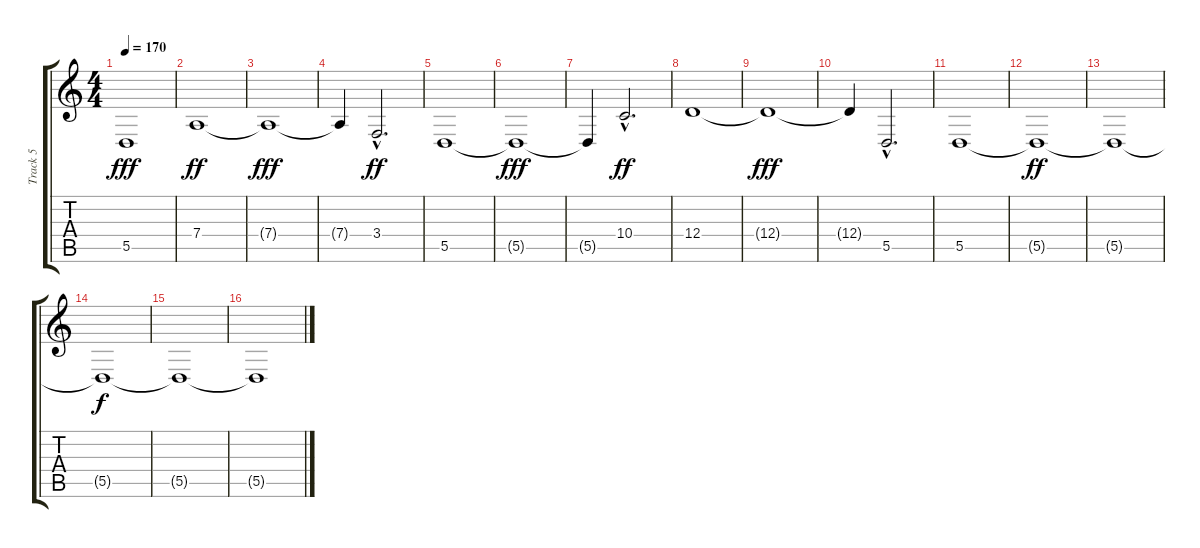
\track ("Track 5" "Track 5") {instrument cello}
\staff {score tabs}
\tuning (E4 B3 G3 D3 A2 E2) {hide}
\ts (4 4)
\tempo 170
\clef g2
\ks c
5.5{t}.1{dy fff} |
7.4.1{dy ff} |
7.4{t}.1{dy fff} |
7.4{t}.4 3.4{hac}.2{d dy ff} |
5.5.1 |
5.5{t}.1{dy fff} |
5.5{t}.4 10.4{hac}.2{d dy ff} |
12.4.1 |
12.4{t}.1{dy fff} |
12.4{t}.4 5.5{hac}.2{d} |
5.5.1 |
5.5{t}.1{dy ff} |
5.5{t}.1 |
5.5{t}.1{dy f} |
5.5{t}.1 |
5.5{t}.1
